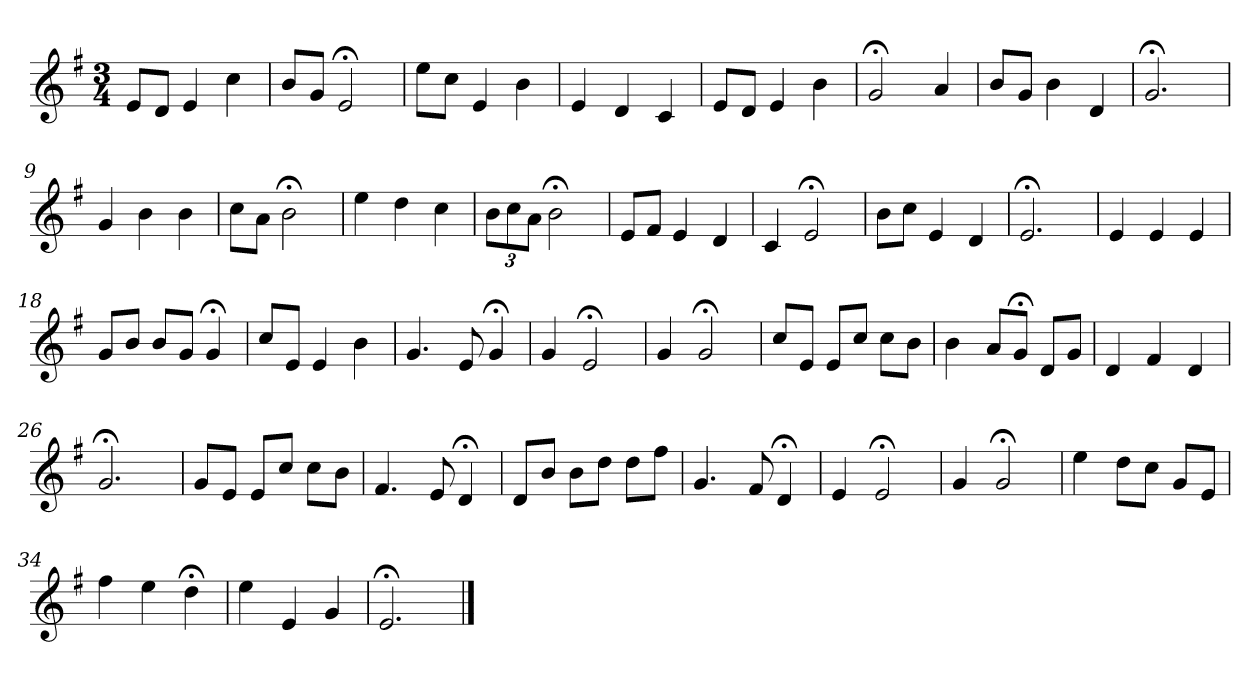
**kern
*part1
*staff1
*k[f#]
*e:
*M3/4
*MM120
=1
8eL
8dJ
4e
4cc
=2
8bL
8gJ
2e;<
=3
8eeL
8ccJ
4e
4b
=4
4e
4d
4c
=5
8eL
8dJ
4e
4b
=6
2g;<
4a
=7
8bL
8gJ
4b
4d
=8
2.g;<
=9
4g
4b
4b
=10
8ccL
8aJ
2b;<
=11
4ee
4dd
4cc
=12
12bL
12cc
12aJ
2b;<
=13
8eL
8f#J
4e
4d
=14
4c
2e;<
=15
8bL
8ccJ
4e
4d
=16
2.e;<
=17
4e
4e
4e
=18
8gL
8bJ
8bL
8gJ
4g;<
=19
8ccL
8eJ
4e
4b
=20
4.g
8e
4g;<
=21
4g
2e;<
=22
4g
2g;<
=23
8ccL
8eJ
8eL
8ccJ
8ccL
8bJ
=24
4b
8aL
8g;<J
8dL
8gJ
=25
4d
4f#
4d
=26
2.g;<
=27
8gL
8eJ
8eL
8ccJ
8ccL
8bJ
=28
4.f#
8e
4d;<
=29
8dL
8bJ
8bL
8ddJ
8ddL
8ff#J
=30
4.g
8f#
4d;<
=31
4e
2e;<
=32
4g
2g;<
=33
4ee
8ddL
8ccJ
8gL
8eJ
=34
4ff#
4ee
4dd;<
=35
4ee
4e
4g
=36
2.e;<
==
*-
